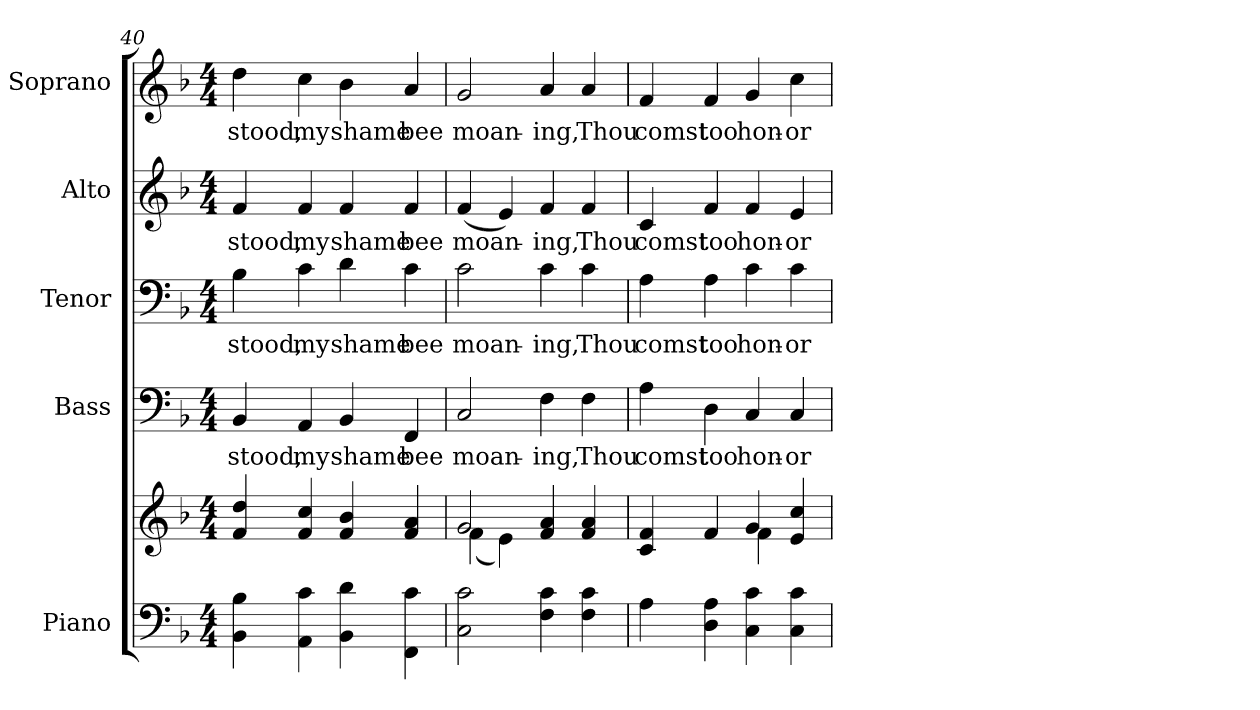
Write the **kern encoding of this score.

**kern	**kern	**kern	**text	**kern	**text	**kern	**text	**kern	**text
*part5	*part5	*part4	*part4	*part3	*part3	*part2	*part2	*part1	*part1
*staff6	*staff5	*staff4	*staff4	*staff3	*staff3	*staff2	*staff2	*staff1	*staff1
*I"Piano	*	*I"Bass	*	*I"Tenor	*	*I"Alto	*	*I"Soprano	*
*I'Pno.	*	*I'B.	*	*I'T.	*	*I'A.	*	*I'S.	*
!!LO:PB:g=z
*clefF4	*clefG2	*clefF4	*	*clefF4	*	*clefG2	*	*clefG2	*
*k[b-]	*k[b-]	*k[b-]	*	*k[b-]	*	*k[b-]	*	*k[b-]	*
*F:	*F:	*F:	*	*F:	*	*F:	*	*F:	*
*M4/4	*M4/4	*M4/4	*	*M4/4	*	*M4/4	*	*M4/4	*
=40	=40	=40	=40	=40	=40	=40	=40	=40	=40
!	!	!	!LO:LY:b:color=#000000	!	!	!	!	!	!
!	!	!	!	!	!LO:LY:b:color=#000000	!	!	!	!
!	!	!	!	!	!	!	!LO:LY:b:color=#000000	!	!
!	!	!	!	!	!	!	!	!	!LO:LY:b:color=#000000
4BB-i\ 4B-i	4fi/ 4ddi	4BB-i/	stood,	4B-i\	stood,	4fi/	stood,	4ddi\	stood,
!	!	!	!LO:LY:b:color=#000000	!	!	!	!	!	!
!	!	!	!	!	!LO:LY:b:color=#000000	!	!	!	!
!	!	!	!	!	!	!	!LO:LY:b:color=#000000	!	!
!	!	!	!	!	!	!	!	!	!LO:LY:b:color=#000000
4AAi\ 4ci	4fi/ 4cci	4AAi/	my	4ci\	my	4fi/	my	4cci\	my
!	!	!	!LO:LY:b:color=#000000	!	!	!	!	!	!
!	!	!	!	!	!LO:LY:b:color=#000000	!	!	!	!
!	!	!	!	!	!	!	!LO:LY:b:color=#000000	!	!
!	!	!	!	!	!	!	!	!	!LO:LY:b:color=#000000
4BB-i\ 4di	4fi/ 4b-i	4BB-i/	shame	4di\	shame	4fi/	shame	4b-i\	shame
!	!	!	!LO:LY:b:color=#000000	!	!	!	!	!	!
!	!	!	!	!	!LO:LY:b:color=#000000	!	!	!	!
!	!	!	!	!	!	!	!LO:LY:b:color=#000000	!	!
!	!	!	!	!	!	!	!	!	!LO:LY:b:color=#000000
4FFi\ 4ci	4fi/ 4ai	4FFi/	bee	4ci\	bee	4fi/	bee	4ai/	bee
=41	=41	=41	=41	=41	=41	=41	=41	=41	=41
*	*^	*	*	*	*	*	*	*	*
!	!	!	!	!LO:LY:b:color=#000000	!	!	!	!	!	!
!	!	!	!	!	!	!LO:LY:b:color=#000000	!	!	!	!
!	!	!	!	!	!	!	!	!LO:LY:b:color=#000000	!	!
!	!	!	!	!	!	!	!	!	!	!LO:LY:b:color=#000000
2Ci\ 2ci	2gi/	(4fi\	2Ci/	moan-	2ci\	moan-	(4fi/	moan-	2gi/	moan-
.	.	4ei\)	.	.	.	.	4ei/)	.	.	.
!	!	!	!	!LO:LY:b:color=#000000	!	!	!	!	!	!
!	!	!	!	!	!	!LO:LY:b:color=#000000	!	!	!	!
!	!	!	!	!	!	!	!	!LO:LY:b:color=#000000	!	!
!	!	!	!	!	!	!	!	!	!	!LO:LY:b:color=#000000
4Fi\ 4ci	4fi/ 4ai	2ryy	4Fi\	-ing,	4ci\	-ing,	4fi/	-ing,	4ai/	-ing,
!	!	!	!	!LO:LY:b:color=#000000	!	!	!	!	!	!
!	!	!	!	!	!	!LO:LY:b:color=#000000	!	!	!	!
!	!	!	!	!	!	!	!	!LO:LY:b:color=#000000	!	!
!	!	!	!	!	!	!	!	!	!	!LO:LY:b:color=#000000
4Fi\ 4ci	4fi/ 4ai	.	4Fi\	Thou	4ci\	Thou	4fi/	Thou	4ai/	Thou
!!LO:PB:g=z
=42	=42	=42	=42	=42	=42	=42	=42	=42	=42	=42
!	!	!	!	!LO:LY:b:color=#000000	!	!	!	!	!	!
!	!	!	!	!	!	!LO:LY:b:color=#000000	!	!	!	!
!	!	!	!	!	!	!	!	!LO:LY:b:color=#000000	!	!
!	!	!	!	!	!	!	!	!	!	!LO:LY:b:color=#000000
4Ai\	4ci/ 4fi	2ryy	4Ai\	comst	4Ai\	comst	4ci/	comst	4fi/	comst
!	!	!	!	!LO:LY:b:color=#000000	!	!	!	!	!	!
!	!	!	!	!	!	!LO:LY:b:color=#000000	!	!	!	!
!	!	!	!	!	!	!	!	!LO:LY:b:color=#000000	!	!
!	!	!	!	!	!	!	!	!	!	!LO:LY:b:color=#000000
4Di\ 4Ai	4fi/	.	4Di\	too	4Ai\	too	4fi/	too	4fi/	too
!	!	!	!	!LO:LY:b:color=#000000	!	!	!	!	!	!
!	!	!	!	!	!	!LO:LY:b:color=#000000	!	!	!	!
!	!	!	!	!	!	!	!	!LO:LY:b:color=#000000	!	!
!	!	!	!	!	!	!	!	!	!	!LO:LY:b:color=#000000
4Ci\ 4ci	4gi/	4fi\	4Ci/	hon-	4ci\	hon-	4fi/	hon-	4gi/	hon-
!	!	!	!	!LO:LY:b:color=#000000	!	!	!	!	!	!
!	!	!	!	!	!	!LO:LY:b:color=#000000	!	!	!	!
!	!	!	!	!	!	!	!	!LO:LY:b:color=#000000	!	!
!	!	!	!	!	!	!	!	!	!	!LO:LY:b:color=#000000
4Ci\ 4ci	4ei/ 4cci	4ryy	4Ci/	-or	4ci\	-or	4ei/	-or	4cci\	-or
*	*v	*v	*	*	*	*	*	*	*	*
=	=	=	=	=	=	=	=	=	=
*-	*-	*-	*-	*-	*-	*-	*-	*-	*-
